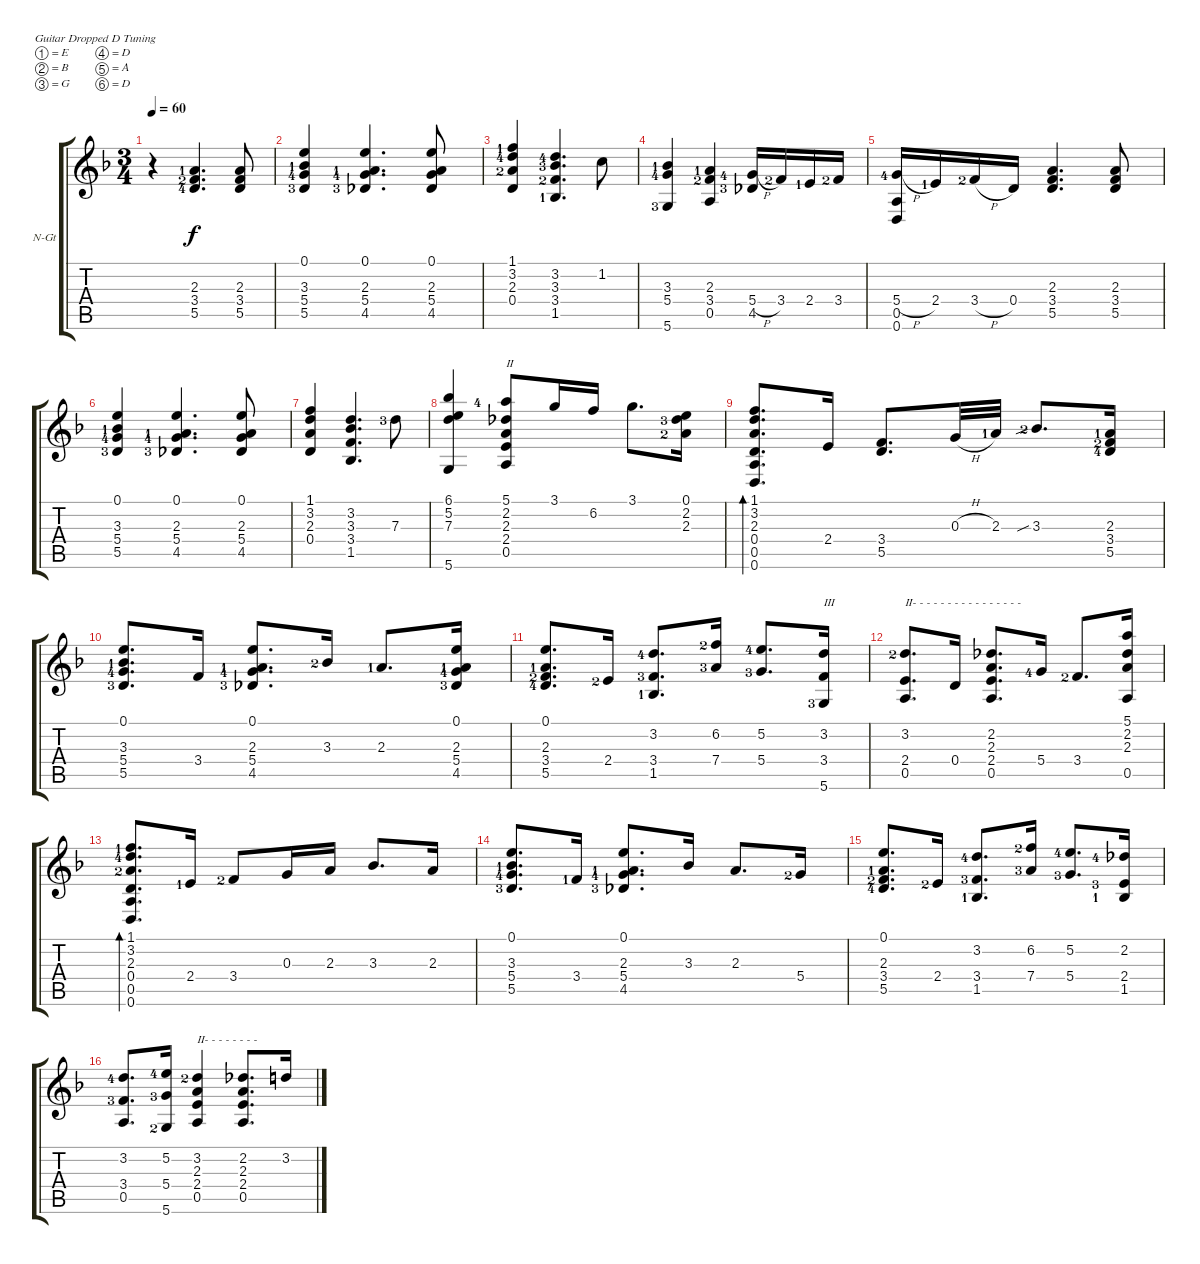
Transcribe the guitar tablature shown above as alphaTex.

\bracketExtendMode groupsimilarinstruments
\firstSystemTrackNameOrientation horizontal
\otherSystemsTrackNameOrientation horizontal
\track ("Classical Guitar" "N-Gt") {instrument acousticguitarnylon}
\staff {score tabs}
\tuning (E4 B3 G3 D3 A2 D2)
\ts (3 4)
\tempo 60
\clef g2
\scale
0.619231
\ks dminor
r.4{dy f instrument acousticguitarnylon} (2.3{lf 2} 3.4{lf 3} 5.5{lf 5}).4{d} (2.3 3.4 5.5).8 |
\scale
0.380769 (0.1 3.3{lf 2} 5.4{lf 5} 5.5{lf 4}).4 (0.1 2.3{lf 2} 5.4{lf 5} 4.5{lf 4}).4{d} (0.1 2.3 5.4 4.5).8 |
\scale
0.366038 (1.1{lf 2} 3.2{lf 5} 2.3{lf 3} 0.4).4 (3.2{lf 5} 3.3{lf 4} 3.4{lf 3} 1.5{lf 2}).4{d} 1.2.8 |
\scale
0.633962 (3.3{lf 2} 5.4{lf 5} 5.6{lf 4}).4 (2.3{lf 2} 3.4{lf 3} 0.5).4 (5.4{h lf 5} 4.5{lf 4}).16 3.4{lf 3}.16 2.4{lf 2}.16 3.4{lf 3}.16 |
\scale
0.625 (5.4{h lf 5} 0.5 0.6).16 2.4{lf 2}.16 3.4{h lf 3}.16 0.4.16 (2.3 3.4 5.5).4{d} (2.3 3.4 5.5).8 |
\scale
0.375 (0.1 3.3{lf 2} 5.4{lf 5} 5.5{lf 4}).4 (0.1 2.3{lf 2} 5.4{lf 5} 4.5{lf 4}).4{d} (0.1 2.3 5.4 4.5).8 |
\scale
0.381526 (1.1 3.2 2.3 0.4).4 (3.2 3.3 3.4 1.5).4{d} 7.3{lf 4}.8 |
\scale
0.618474 (6.1 5.2 7.3 5.6).4 (5.1{lf 5} 2.2 2.3 2.4 0.5).8{txt "II"} 3.1.16 6.2.16 3.1.8{d} (0.1 2.2{lf 4} 2.3{lf 3}).16 |
\scale
0.53288 (1.1 3.2 2.3 0.4 0.5 0.6).8{d bd 120} 2.4.16 (3.4 5.5).8{d} 0.3{h}.32 2.3{lf 2}.32 3.3{sib lf 3}.8{d} (2.3{lf 2} 3.4{lf 3} 5.5{lf 5}).16 |
\scale
0.46712 (0.1 3.3{lf 2} 5.4{lf 5} 5.5{lf 4}).8{d} 3.4.16 (0.1 2.3{lf 2} 5.4{lf 5} 4.5{lf 4}).8{d} 3.3{lf 3}.16 2.3{lf 2}.8{d} (0.1 2.3{lf 2} 5.4{lf 5} 4.5{lf 4}).16 |
\scale
0.5 (0.1 2.3{lf 2} 3.4{lf 3} 5.5{lf 5}).8{d} 2.4{lf 3}.16 (3.2{lf 5} 3.4{lf 4} 1.5{lf 2}).8{d} (6.2{lf 3} 7.4{lf 4}).16 (5.2{lf 5} 5.4{lf 4}).8{d} (3.2 3.4 5.6{lf 4}).16{txt "III"} |
\scale
0.5 (3.2{lf 3} 2.4 0.5).8{d txt "II- - - - - - - - - - - - - - - -"} 0.4.16 (2.2 2.3 2.4 0.5).8{d} 5.4{lf 5}.16 3.4{lf 3}.8{d} (5.1 2.2 2.3 0.5).16 |
\scale
0.471795 (1.1{lf 2} 3.2{lf 5} 2.3{lf 3} 0.4 0.5 0.6).8{d bd 120} 2.4{lf 2}.16 3.4{lf 3}.8 0.3.16 2.3.16 3.3.8{d} 2.3.16 |
\scale
0.528205 (0.1 3.3{lf 2} 5.4{lf 5} 5.5{lf 4}).8{d} 3.4{lf 2}.16 (0.1 2.3{lf 2} 5.4{lf 5} 4.5{lf 4}).8{d} 3.3.16 2.3.8{d} 5.4{lf 3}.16 |
\scale
0.533133 (0.1 2.3{lf 2} 3.4{lf 3} 5.5{lf 5}).8{d} 2.4{lf 3}.16 (3.2{lf 5} 3.4{lf 4} 1.5{lf 2}).8{d} (6.2{lf 3} 7.4{lf 4}).16 (5.2{lf 5} 5.4{lf 4}).8{d} (2.2{lf 5} 2.4{lf 4} 1.5{lf 2}).16 |
\scale
0.466867 (3.2{lf 5} 3.4{lf 4} 0.5).8{d} (5.2{lf 5} 5.4{lf 4} 5.6{lf 3}).16 (3.2{lf 3} 2.3 2.4 0.5).4{txt "II- - - - - - - -"} (2.2 2.3 2.4 0.5).8{d} 3.2.16
